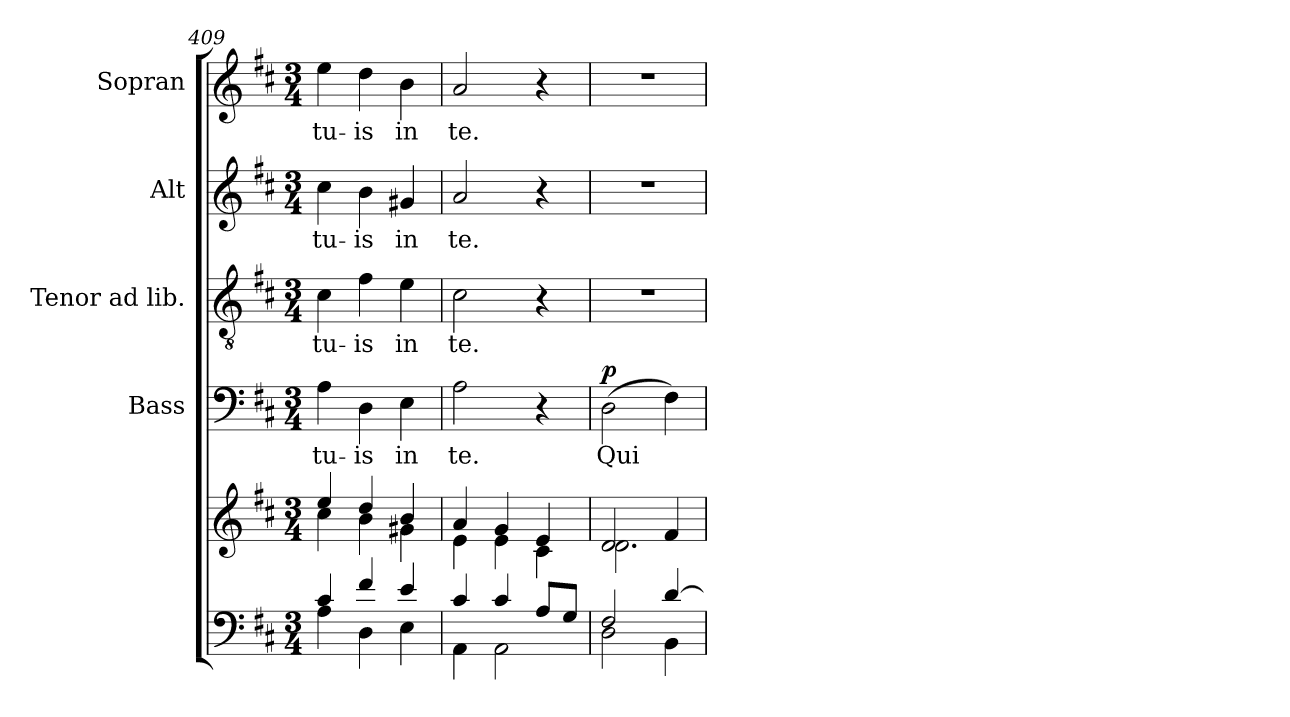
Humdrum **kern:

**kern	**kern	**kern	**text	**dynam	**kern	**text	**kern	**text	**kern	**text
*part5	*part5	*part4	*part4	*part4	*part3	*part3	*part2	*part2	*part1	*part1
*staff6	*staff5	*staff4	*staff4	*staff4	*staff3	*staff3	*staff2	*staff2	*staff1	*staff1
*	*	*I"Bass	*	*	*I"Tenor ad lib.	*	*I"Alt	*	*I"Sopran	*
*	*	*I'B.	*	*	*I'T.	*	*I'A.	*	*I'S.	*
*clefF4	*clefG2	*clefF4	*	*	*clefGv2	*	*clefG2	*	*clefG2	*
*k[f#c#]	*k[f#c#]	*k[f#c#]	*	*	*k[f#c#]	*	*k[f#c#]	*	*k[f#c#]	*
*D:	*D:	*D:	*	*	*D:	*	*D:	*	*D:	*
*M3/4	*M3/4	*M3/4	*	*	*M3/4	*	*M3/4	*	*M3/4	*
=409	=409	=409	=409	=409	=409	=409	=409	=409	=409	=409
*^	*^	*	*	*	*	*	*	*	*	*
!	!	!	!	!	!LO:LY:b	!	!	!LO:LY:b	!	!LO:LY:b	!	!LO:LY:b
4c#/	4A\	4ee/	4cc#\	4A\	tu-	.	4c#\	tu-	4cc#\	tu-	4ee\	tu-
!	!	!	!	!	!LO:LY:b	!	!	!LO:LY:b	!	!LO:LY:b	!	!LO:LY:b
4f#/	4D\	4dd/	4b\	4D\	-is	.	4f#\	-is	4b\	-is	4dd\	-is
!	!	!	!	!	!LO:LY:b	!	!	!LO:LY:b	!	!LO:LY:b	!	!LO:LY:b
4e/	4E\	4b/	4g#X\	4E\	in	.	4e\	in	4g#X/	in	4b\	in
=410	=410	=410	=410	=410	=410	=410	=410	=410	=410	=410	=410	=410
!	!	!	!	!	!LO:LY:b	!	!	!LO:LY:b	!	!LO:LY:b	!	!LO:LY:b
4c#/	4AA\	4a/	4e\	2A\	te.	.	2c#\	te.	2a/	te.	2a/	te.
4c#/	2AA\	4g/	4e\	.	.	.	.	.	.	.	.	.
8A/L	.	4e/	4c#\	4r	.	.	4r	.	4r	.	4r	.
8G/J	.	.	.	.	.	.	.	.	.	.	.	.
=411	=411	=411	=411	=411	=411	=411	=411	=411	=411	=411	=411	=411
!	!	!	!	!	!LO:LY:b	!LO:DY:a	!	!	!	!	!	!
2F#/	2D\	2d/	2.d\	(>2D\	Qui	p	2.r	.	2.r	.	2.r	.
[>4d/	4BB\	4f#/	.	4F#\)	.	.	.	.	.	.	.	.
*v	*v	*	*	*	*	*	*	*	*	*	*	*
*	*v	*v	*	*	*	*	*	*	*	*	*
=	=	=	=	=	=	=	=	=	=	=
*-	*-	*-	*-	*-	*-	*-	*-	*-	*-	*-
